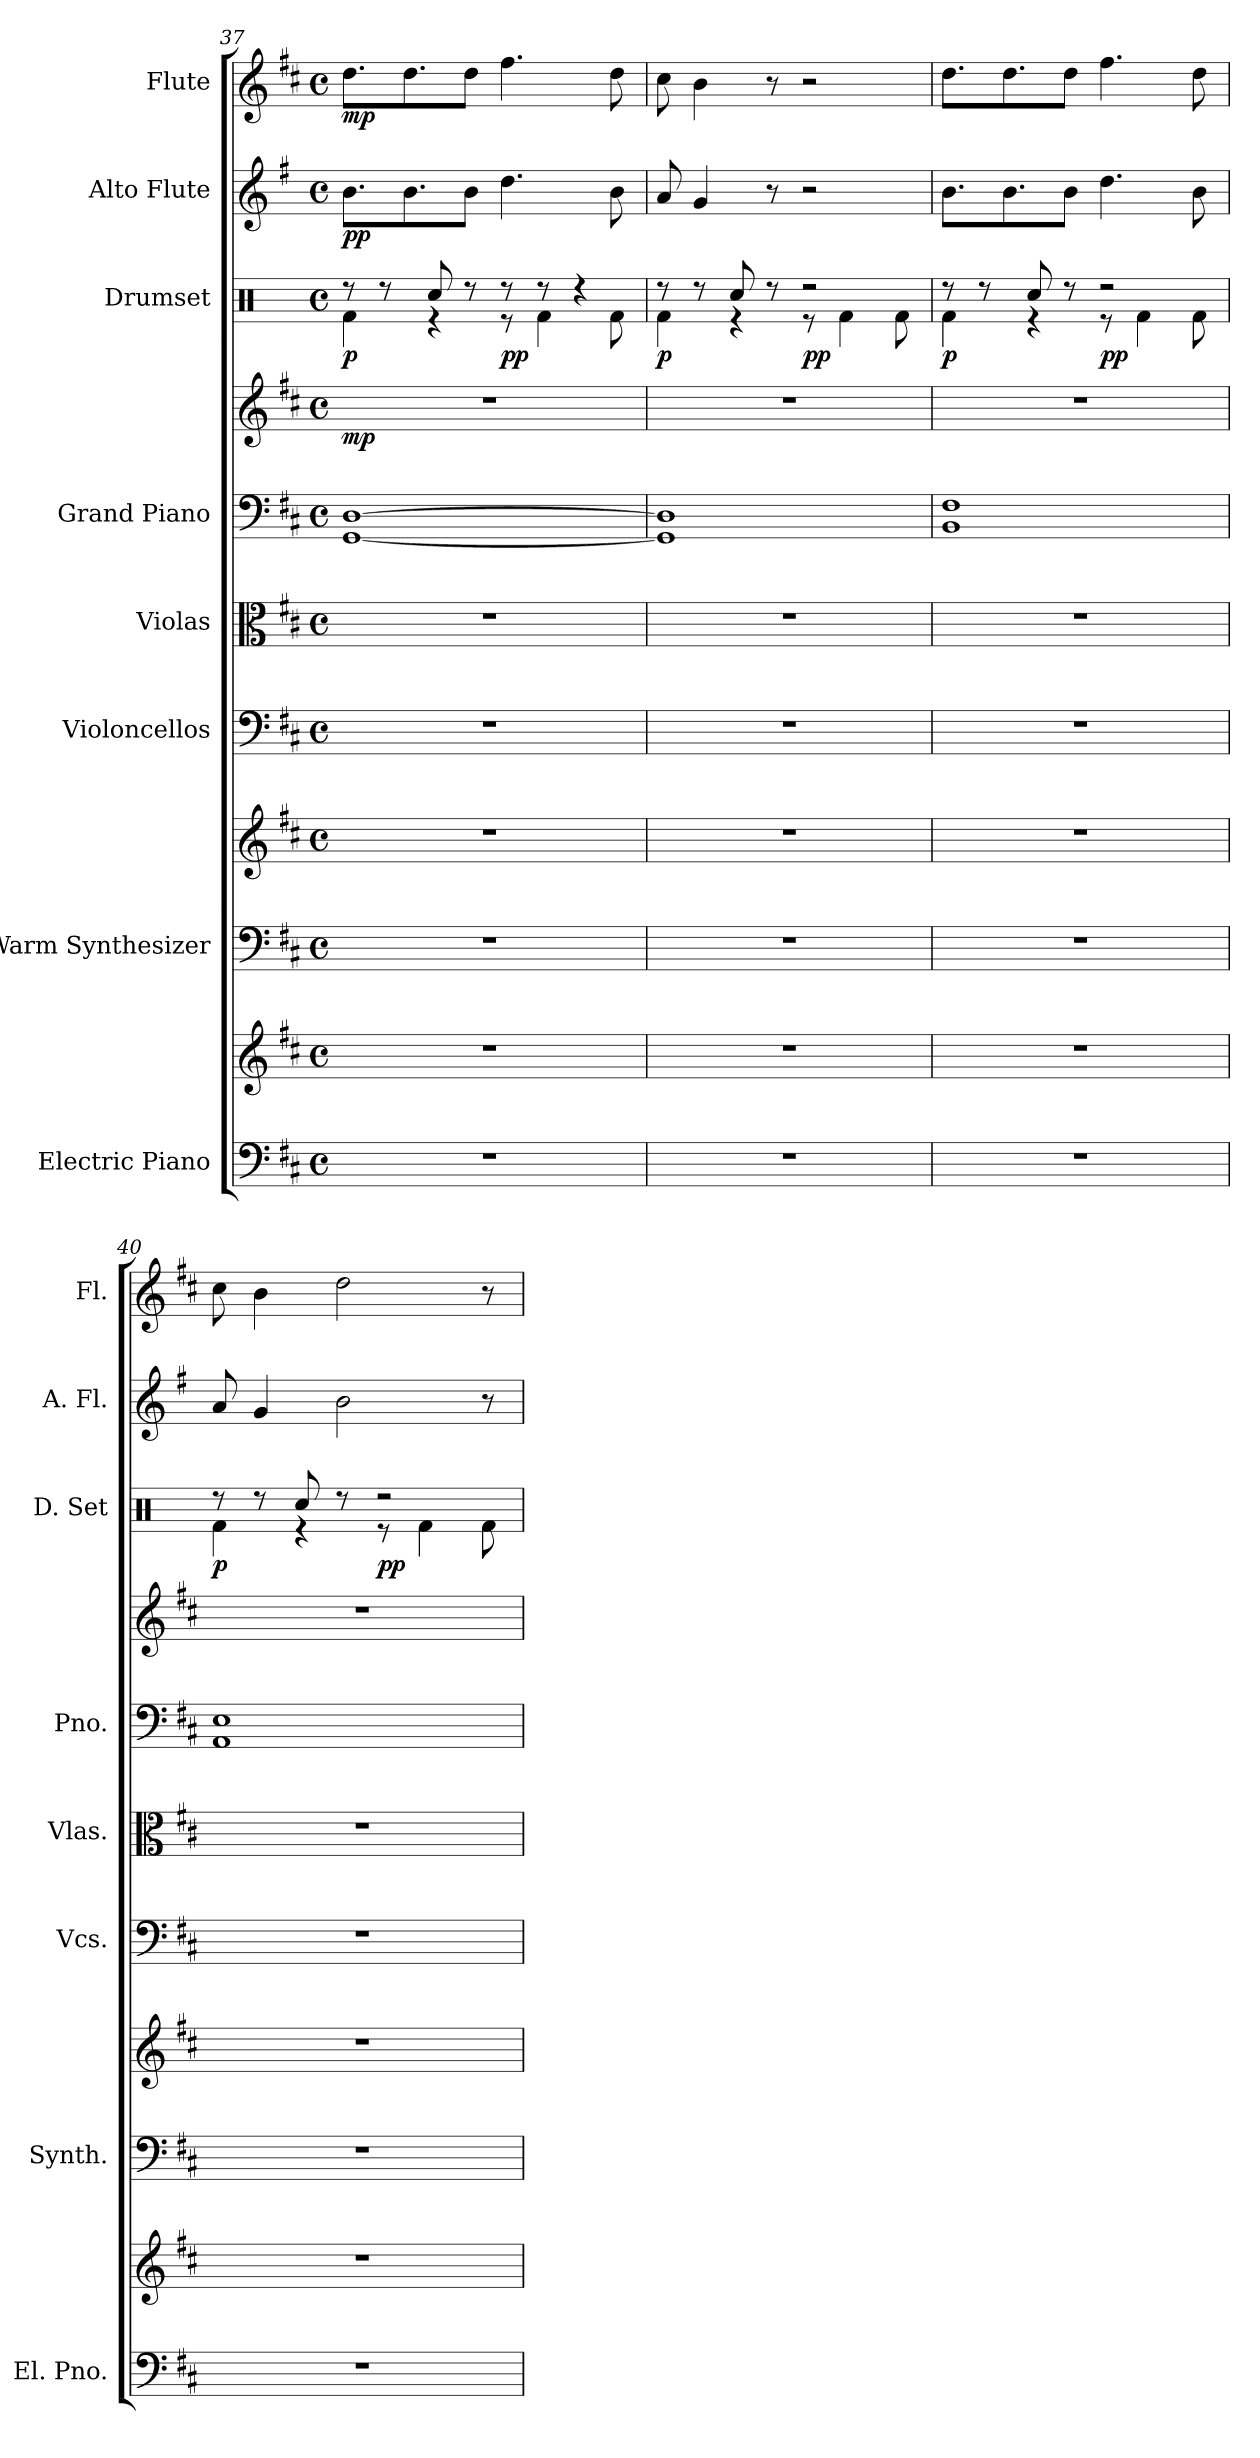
**kern	**kern	**kern	**kern	**kern	**kern	**kern	**kern	**dynam	**kern	**dynam	**kern	**dynam	**kern	**dynam
*part8	*part8	*part7	*part7	*part6	*part5	*part4	*part4	*part4	*part3	*part3	*part2	*part2	*part1	*part1
*staff11	*staff10	*staff9	*staff8	*staff7	*staff6	*staff5	*staff4	*staff4/5	*staff3	*staff3	*staff2	*staff2	*staff1	*staff1
*I"Electric Piano	*	*I"Warm Synthesizer	*	*I"Violoncellos	*I"Violas	*I"Grand Piano	*	*	*I"Drumset	*	*I"Alto Flute	*	*I"Flute	*
*I'El. Pno.	*	*I'Synth.	*	*I'Vcs.	*I'Vlas.	*I'Pno.	*	*	*I'D. Set	*	*I'A. Fl.	*	*I'Fl.	*
*clefF4	*clefG2	*clefF4	*clefG2	*clefF4	*clefC3	*clefF4	*clefG2	*	*clefX	*	*clefG2	*	*clefG2	*
*	*	*	*	*	*	*	*	*	*	*	*ITrd3c5	*	*	*
*k[f#c#]	*k[f#c#]	*k[f#c#]	*k[f#c#]	*k[f#c#]	*k[f#c#]	*k[f#c#]	*k[f#c#]	*	*k[]	*	*k[f#c#]	*	*k[f#c#]	*
*M4/4	*M4/4	*M4/4	*M4/4	*M4/4	*M4/4	*M4/4	*M4/4	*	*M4/4	*	*M4/4	*	*M4/4	*
*met(c)	*met(c)	*met(c)	*met(c)	*met(c)	*met(c)	*met(c)	*met(c)	*	*met(c)	*	*met(c)	*	*met(c)	*
=37	=37	=37	=37	=37	=37	=37	=37	=37	=37	=37	=37	=37	=37	=37
*	*	*	*	*	*	*	*	*	*^	*	*	*	*	*
!	!	!	!	!	!	!	!	!LO:DY:b	!	!	!LO:DY:b	!	!LO:DY:b	!	!LO:DY:b
1r	1r	1r	1r	1r	1r	[1GG [1D	1r	mp	8r	4Rf\	p	8.f#\L	pp	8.dd\L	mp
.	.	.	.	.	.	.	.	.	8r	.	.	.	.	.	.
.	.	.	.	.	.	.	.	.	.	.	.	8.f#\	.	8.dd\	.
.	.	.	.	.	.	.	.	.	8Rcc/	4r	.	.	.	.	.
.	.	.	.	.	.	.	.	.	8r	.	.	8f#\J	.	8dd\J	.
!	!	!	!	!	!	!	!	!	!	!	!LO:DY:b	!	!	!	!
.	.	.	.	.	.	.	.	.	8r	8r	pp	4.a\	.	4.ff#\	.
.	.	.	.	.	.	.	.	.	8r	4Rf\	.	.	.	.	.
.	.	.	.	.	.	.	.	.	4r	.	.	.	.	.	.
.	.	.	.	.	.	.	.	.	.	8Rf\	.	8f#\	.	8dd\	.
=38	=38	=38	=38	=38	=38	=38	=38	=38	=38	=38	=38	=38	=38	=38	=38
!	!	!	!	!	!	!	!	!	!	!	!LO:DY:b	!	!	!	!
1r	1r	1r	1r	1r	1r	1GG] 1D]	1r	.	8r	4Rf\	p	8e/	.	8cc#\	.
.	.	.	.	.	.	.	.	.	8r	.	.	4d/	.	4b\	.
.	.	.	.	.	.	.	.	.	8Rcc/	4r	.	.	.	.	.
.	.	.	.	.	.	.	.	.	8r	.	.	8r	.	8r	.
!	!	!	!	!	!	!	!	!	!	!	!LO:DY:b	!	!	!	!
.	.	.	.	.	.	.	.	.	2r	8r	pp	2r	.	2r	.
.	.	.	.	.	.	.	.	.	.	4Rf\	.	.	.	.	.
.	.	.	.	.	.	.	.	.	.	8Rf\	.	.	.	.	.
=39	=39	=39	=39	=39	=39	=39	=39	=39	=39	=39	=39	=39	=39	=39	=39
!	!	!	!	!	!	!	!	!	!	!	!LO:DY:b	!	!	!	!
1r	1r	1r	1r	1r	1r	1BB 1F#	1r	.	8r	4Rf\	p	8.f#\L	.	8.dd\L	.
.	.	.	.	.	.	.	.	.	8r	.	.	.	.	.	.
.	.	.	.	.	.	.	.	.	.	.	.	8.f#\	.	8.dd\	.
.	.	.	.	.	.	.	.	.	8Rcc/	4r	.	.	.	.	.
.	.	.	.	.	.	.	.	.	8r	.	.	8f#\J	.	8dd\J	.
!	!	!	!	!	!	!	!	!	!	!	!LO:DY:b	!	!	!	!
.	.	.	.	.	.	.	.	.	2r	8r	pp	4.a\	.	4.ff#\	.
.	.	.	.	.	.	.	.	.	.	4Rf\	.	.	.	.	.
.	.	.	.	.	.	.	.	.	.	8Rf\	.	8f#\	.	8dd\	.
!!LO:PB:g=z
=40	=40	=40	=40	=40	=40	=40	=40	=40	=40	=40	=40	=40	=40	=40	=40
!	!	!	!	!	!	!	!	!	!	!	!LO:DY:b	!	!	!	!
1r	1r	1r	1r	1r	1r	1AA 1E	1r	.	8r	4Rf\	p	8e/	.	8cc#\	.
.	.	.	.	.	.	.	.	.	8r	.	.	4d/	.	4b\	.
.	.	.	.	.	.	.	.	.	8Rcc/	4r	.	.	.	.	.
.	.	.	.	.	.	.	.	.	8r	.	.	2f#\	.	2dd\	.
!	!	!	!	!	!	!	!	!	!	!	!LO:DY:b	!	!	!	!
.	.	.	.	.	.	.	.	.	2r	8r	pp	.	.	.	.
.	.	.	.	.	.	.	.	.	.	4Rf\	.	.	.	.	.
.	.	.	.	.	.	.	.	.	.	8Rf\	.	8r	.	8r	.
*	*	*	*	*	*	*	*	*	*v	*v	*	*	*	*	*
=	=	=	=	=	=	=	=	=	=	=	=	=	=	=
*-	*-	*-	*-	*-	*-	*-	*-	*-	*-	*-	*-	*-	*-	*-
